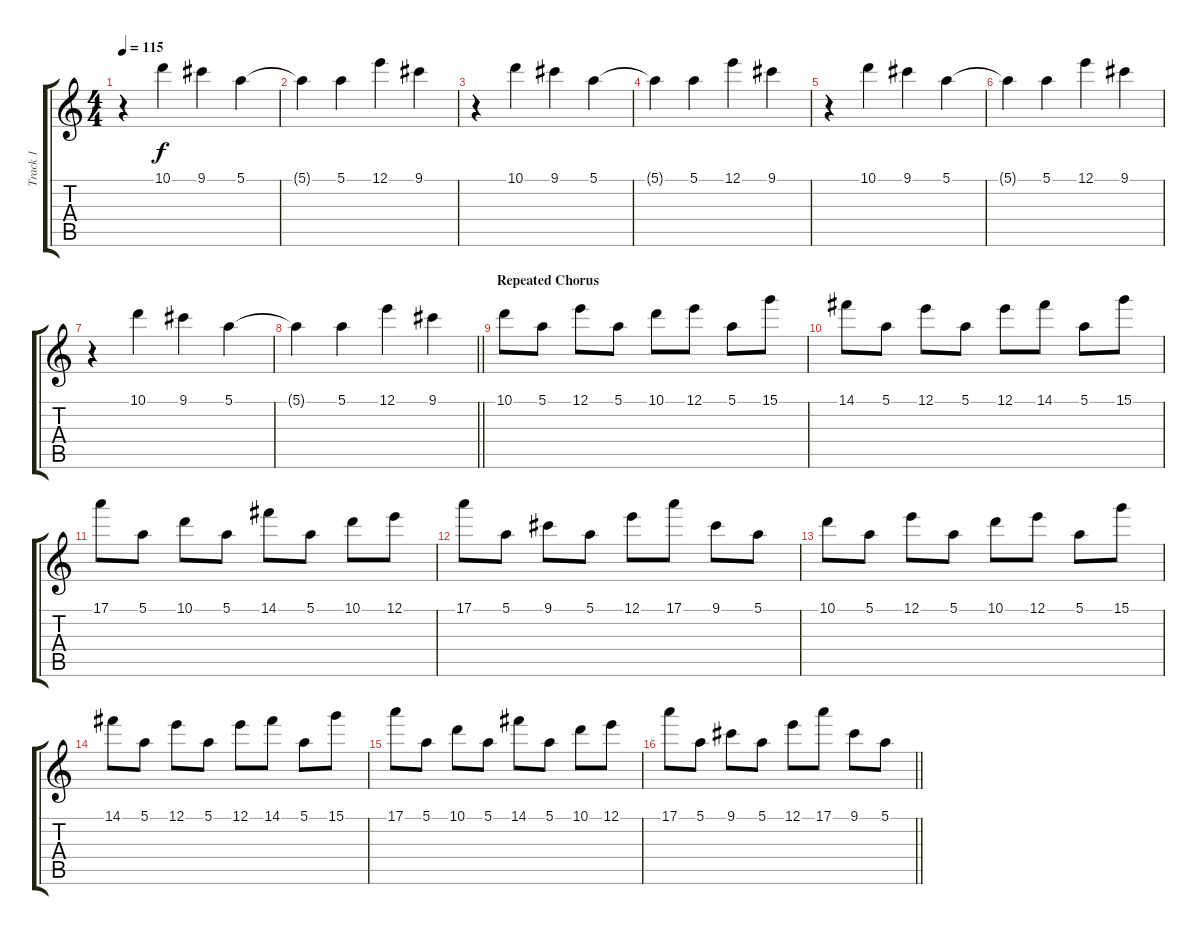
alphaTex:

\track ("Track 1" "Track 1") {instrument acousticguitarnylon}
\staff {score tabs}
\tuning (E4 B3 G3 D3 A2 E2) {hide}
\ts (4 4)
\tempo 115
\clef g2
\ks c
r.4{dy f} 10.1.4 9.1.4 5.1.4 |
5.1{t}.4 5.1.4 12.1.4 9.1.4 |
r.4 10.1.4 9.1.4 5.1.4 |
5.1{t}.4 5.1.4 12.1.4 9.1.4 |
r.4 10.1.4 9.1.4 5.1.4 |
5.1{t}.4 5.1.4 12.1.4 9.1.4 |
r.4 10.1.4 9.1.4 5.1.4 |
\barLineRight lightlight
5.1{t}.4 5.1.4 12.1.4 9.1.4 |
\section ("" "Repeated Chorus")
10.1.8 5.1.8 12.1.8 5.1.8 10.1.8 12.1.8 5.1.8 15.1.8 |
14.1.8 5.1.8 12.1.8 5.1.8 12.1.8 14.1.8 5.1.8 15.1.8 |
17.1.8 5.1.8 10.1.8 5.1.8 14.1.8 5.1.8 10.1.8 12.1.8 |
17.1.8 5.1.8 9.1.8 5.1.8 12.1.8 17.1.8 9.1.8 5.1.8 |
10.1.8 5.1.8 12.1.8 5.1.8 10.1.8 12.1.8 5.1.8 15.1.8 |
14.1.8 5.1.8 12.1.8 5.1.8 12.1.8 14.1.8 5.1.8 15.1.8 |
17.1.8 5.1.8 10.1.8 5.1.8 14.1.8 5.1.8 10.1.8 12.1.8 |
\barLineRight lightlight
17.1.8 5.1.8 9.1.8 5.1.8 12.1.8 17.1.8 9.1.8 5.1.8
